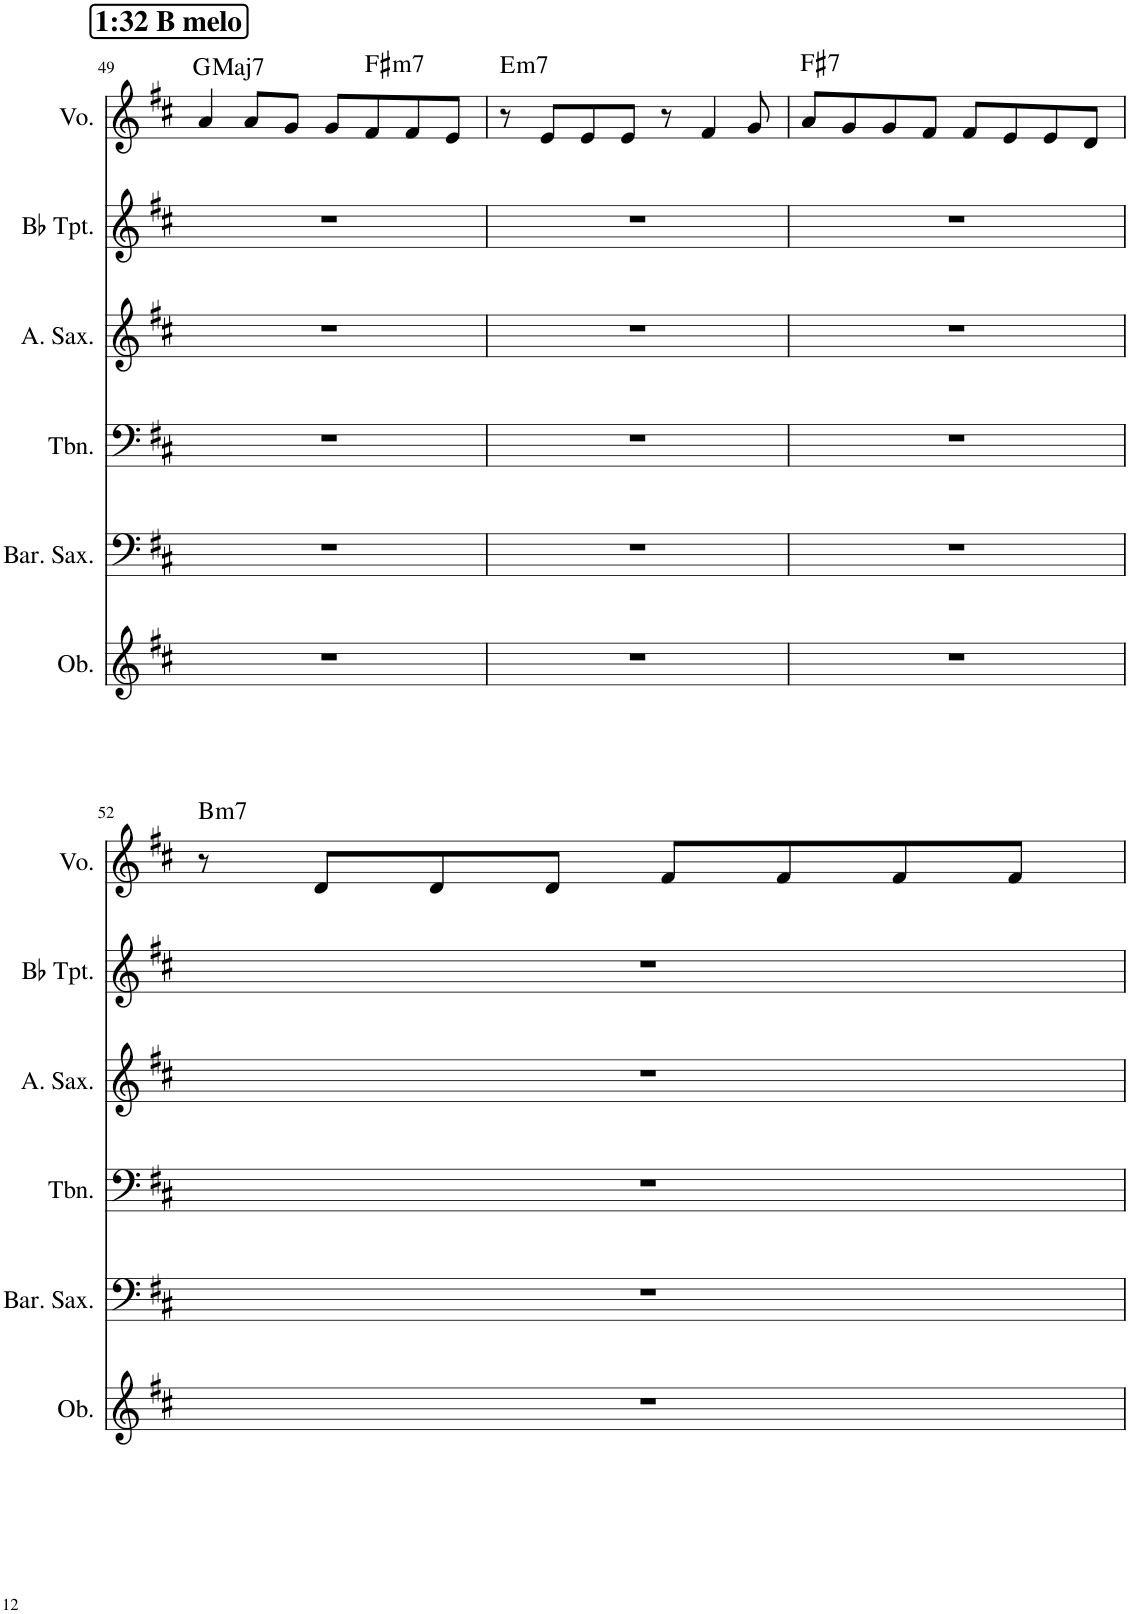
**kern	**kern	**kern	**kern	**kern	**kern	**harte
*part6	*part5	*part4	*part3	*part2	*part1	*part1
*staff6	*staff5	*staff4	*staff3	*staff2	*staff1	*
*I"Oboe	*I"Baritone Saxophone	*I"Trombone	*I"Alto Saxophone	*I"Bb Trumpet	*I"Voice	*
*I'Ob.	*I'Bar. Sax.	*I'Tbn.	*I'A. Sax.	*I'Bb Tpt.	*I'Vo.	*
!!LO:PB:g=z
*clefG2	*clefF4	*clefF4	*clefG2	*clefG2	*clefG2	*
*	*ITrd12c21	*	*ITrd5c9	*ITrd1c2	*	*
*k[f#c#]	*k[f#c#]	*k[f#c#]	*k[f#c#]	*k[f#c#]	*k[f#c#]	*
*M4/4	*M4/4	*M4/4	*M4/4	*M4/4	*M4/4	*
!!LO:REH:place=s1:a:B:cj:fs=14:t=1&colon;32 B melo
=49	=49	=49	=49	=49	=49	=49
!	!	!	!	!	!	!LO:H:kt=Maj7
1r	1r	1r	1r	1r	4a/	G:maj7
.	.	.	.	.	8a/L	.
.	.	.	.	.	8g/J	.
.	.	.	.	.	8g/L	.
!	!	!	!	!	!	!LO:H:kt=m7
.	.	.	.	.	8f#/	F#:min7
.	.	.	.	.	8f#/	.
.	.	.	.	.	8e/J	.
=50	=50	=50	=50	=50	=50	=50
!	!	!	!	!	!	!LO:H:kt=m7
1r	1r	1r	1r	1r	8r	E:min7
.	.	.	.	.	8e/L	.
.	.	.	.	.	8e/	.
.	.	.	.	.	8e/J	.
.	.	.	.	.	8r	.
.	.	.	.	.	4f#/	.
.	.	.	.	.	8g/	.
=51	=51	=51	=51	=51	=51	=51
!	!	!	!	!	!	!LO:H:kt=7
1r	1r	1r	1r	1r	8a/L	F#:7
.	.	.	.	.	8g/	.
.	.	.	.	.	8g/	.
.	.	.	.	.	8f#/J	.
.	.	.	.	.	8f#/L	.
.	.	.	.	.	8e/	.
.	.	.	.	.	8e/	.
.	.	.	.	.	8d/J	.
!!LO:LB:g=z
=52	=52	=52	=52	=52	=52	=52
!	!	!	!	!	!	!LO:H:kt=m7
1r	1r	1r	1r	1r	8r	B:min7
.	.	.	.	.	8d/L	.
.	.	.	.	.	8d/	.
.	.	.	.	.	8d/J	.
.	.	.	.	.	8f#/L	.
.	.	.	.	.	8f#/	.
.	.	.	.	.	8f#/	.
.	.	.	.	.	8f#/J	.
=	=	=	=	=	=	=
*-	*-	*-	*-	*-	*-	*-
